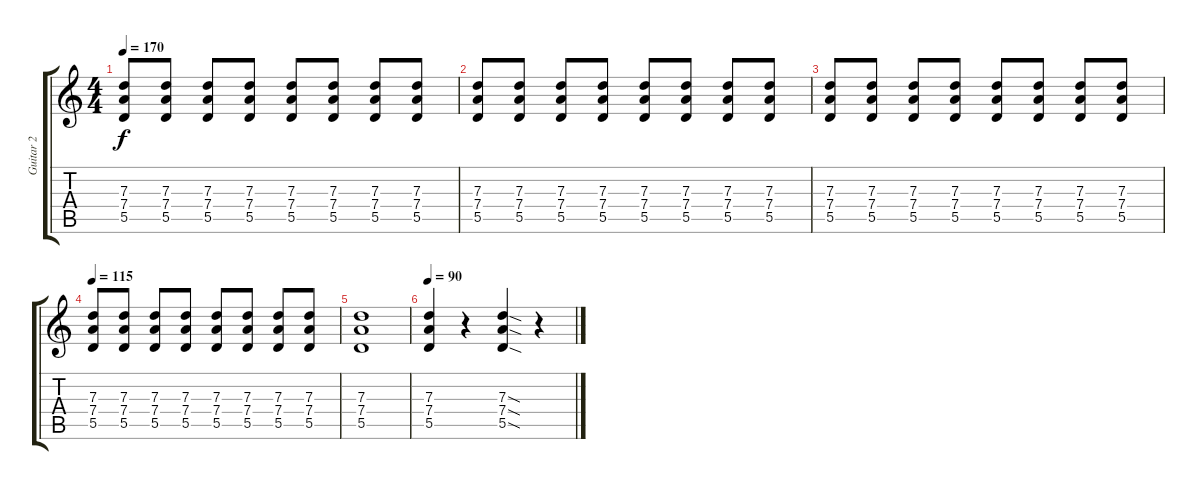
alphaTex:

\track ("Guitar 2" "Guitar 2") {instrument overdrivenguitar}
\staff {score tabs}
\tuning (E4 B3 G3 D3 A2 E2) {hide}
\ts (4 4)
\tempo 170
\clef g2
\ks c
(7.3 7.4 5.5).8{dy f} (7.3 7.4 5.5).8 (7.3 7.4 5.5).8 (7.3 7.4 5.5).8 (7.3 7.4 5.5).8 (7.3 7.4 5.5).8 (7.3 7.4 5.5).8 (7.3 7.4 5.5).8 |
(7.3 7.4 5.5).8 (7.3 7.4 5.5).8 (7.3 7.4 5.5).8 (7.3 7.4 5.5).8 (7.3 7.4 5.5).8 (7.3 7.4 5.5).8 (7.3 7.4 5.5).8 (7.3 7.4 5.5).8 |
(7.3 7.4 5.5).8 (7.3 7.4 5.5).8 (7.3 7.4 5.5).8 (7.3 7.4 5.5).8 (7.3 7.4 5.5).8 (7.3 7.4 5.5).8 (7.3 7.4 5.5).8 (7.3 7.4 5.5).8 |
\tempo 115
(7.3 7.4 5.5).8 (7.3 7.4 5.5).8 (7.3 7.4 5.5).8 (7.3 7.4 5.5).8 (7.3 7.4 5.5).8 (7.3 7.4 5.5).8 (7.3 7.4 5.5).8 (7.3 7.4 5.5).8 |
(7.3 7.4 5.5).1 |
\tempo 90
(7.3 7.4 5.5).4 r.4 (7.3{sod} 7.4{sod} 5.5{sod}).4 r.4
